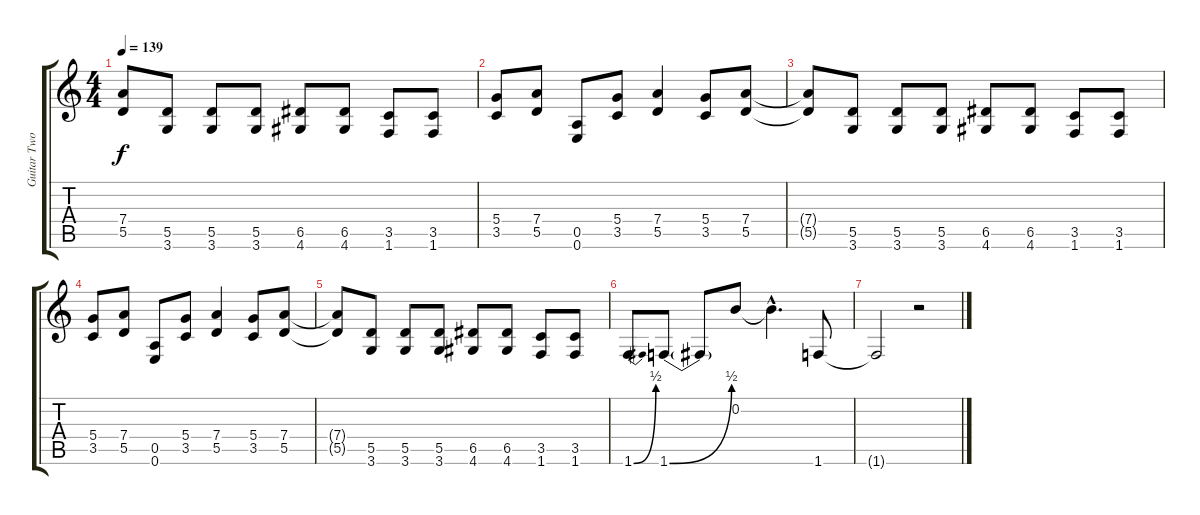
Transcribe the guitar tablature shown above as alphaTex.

\track ("Guitar Two" "Guitar Two") {instrument distortionguitar}
\staff {score tabs}
\tuning (E4 B3 G3 D3 A2 E2) {hide}
\ts (4 4)
\tempo 139
\clef g2
\ks c
(7.4{t} 5.5{t}).8{dy f} (5.5 3.6).8 (5.5 3.6).8 (5.5 3.6).8 (6.5 4.6).8 (6.5 4.6).8 (3.5 1.6).8 (3.5 1.6).8 |
(5.4 3.5).8 (7.4 5.5).8 (0.5 0.6).8 (5.4 3.5).8 (7.4 5.5).4 (5.4 3.5).8 (7.4 5.5).8 |
(7.4{t} 5.5{t}).8 (5.5 3.6).8 (5.5 3.6).8 (5.5 3.6).8 (6.5 4.6).8 (6.5 4.6).8 (3.5 1.6).8 (3.5 1.6).8 |
(5.4 3.5).8 (7.4 5.5).8 (0.5 0.6).8 (5.4 3.5).8 (7.4 5.5).4 (5.4 3.5).8 (7.4 5.5).8 |
(7.4{t} 5.5{t}).8 (5.5 3.6).8 (5.5 3.6).8 (5.5 3.6).8 (6.5 4.6).8 (6.5 4.6).8 (3.5 1.6).8 (3.5 1.6).8 |
1.6{be (bend 0 0 60 2)}.8 1.6{be (bend 0 0 60 2)}.8 1.6{t}.8 0.2.8 0.2{hac t}.4{d} 1.6.8 |
1.6{t}.2 r.2
